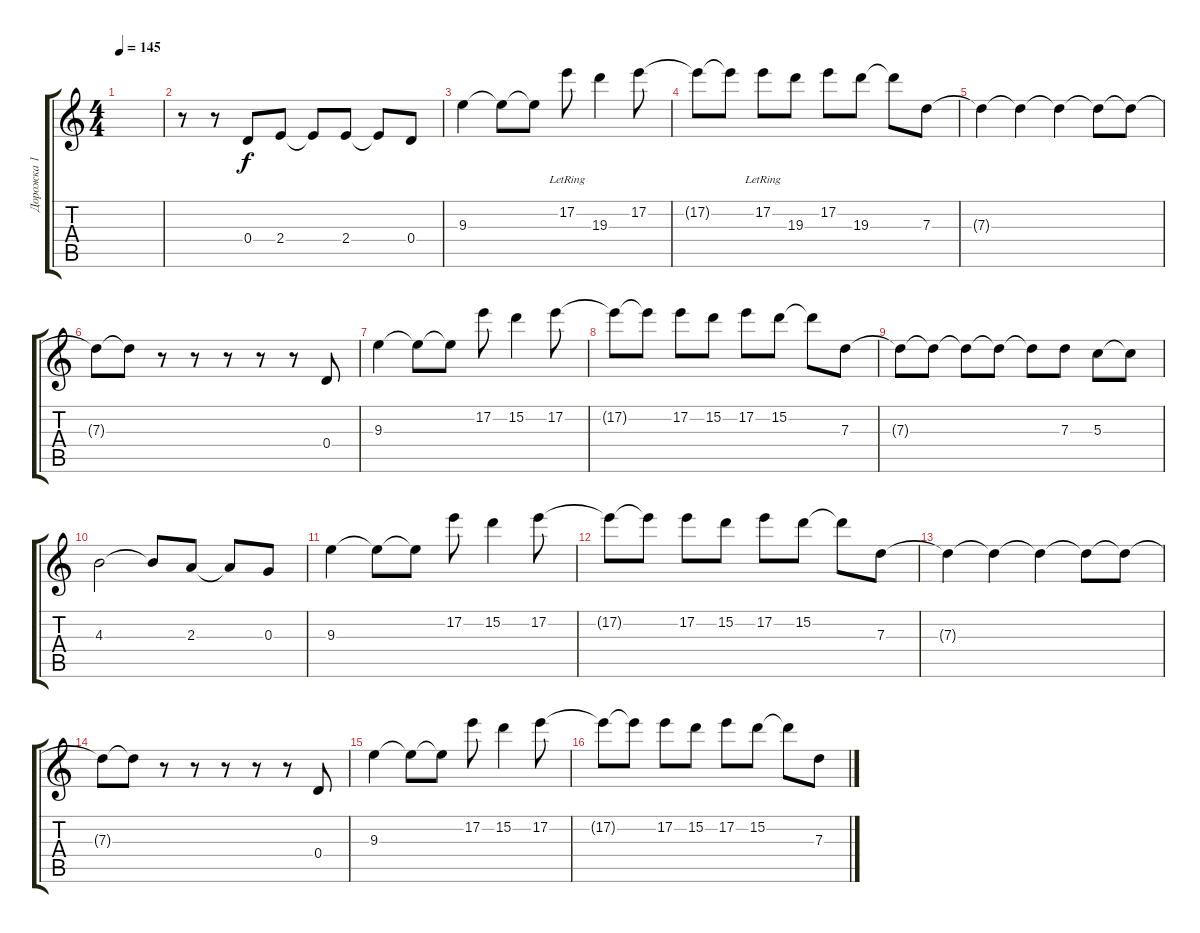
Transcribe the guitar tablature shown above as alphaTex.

\track ("Дорожка 1" "Дорожка 1") {instrument acousticguitarnylon}
\staff {score tabs}
\tuning (E4 B3 G3 D3 A2 E2) {hide}
\ts (4 4)
\tempo 145
\clef g2
\ks c
|
r.8{instrument overdrivenguitar} r.8 0.4.8 2.4.8 2.4{t}.8 2.4.8 2.4{t}.8 0.4.8 |
9.3.4 9.3{t}.8 9.3{t}.8 17.2{lr}.8 19.3.4 17.2.8 |
17.2{t}.8 17.2{t}.8 17.2{lr}.8 19.3.8 17.2.8 19.3.8 19.3{t}.8 7.3.8 |
7.3{t}.4 7.3{t}.4 7.3{t}.4 7.3{t}.8 7.3{t}.8 |
7.3{t}.8 7.3{t}.8 r.8 r.8 r.8 r.8 r.8 0.4.8 |
9.3.4 9.3{t}.8 9.3{t}.8 17.2.8 15.2.4 17.2.8 |
17.2{t}.8 17.2{t}.8 17.2.8 15.2.8 17.2.8 15.2.8 15.2{t}.8 7.3.8 |
7.3{t}.8 7.3{t}.8 7.3{t}.8 7.3{t}.8 7.3{t}.8 7.3.8 5.3.8 5.3{t}.8 |
4.3.2 4.3{t}.8 2.3.8 2.3{t}.8 0.3.8 |
9.3.4 9.3{t}.8 9.3{t}.8 17.2.8 15.2.4 17.2.8 |
17.2{t}.8 17.2{t}.8 17.2.8 15.2.8 17.2.8 15.2.8 15.2{t}.8 7.3.8 |
7.3{t}.4 7.3{t}.4 7.3{t}.4 7.3{t}.8 7.3{t}.8 |
7.3{t}.8 7.3{t}.8 r.8 r.8 r.8 r.8 r.8 0.4.8 |
9.3.4 9.3{t}.8 9.3{t}.8 17.2.8 15.2.4 17.2.8 |
17.2{t}.8 17.2{t}.8 17.2.8 15.2.8 17.2.8 15.2.8 15.2{t}.8 7.3.8
